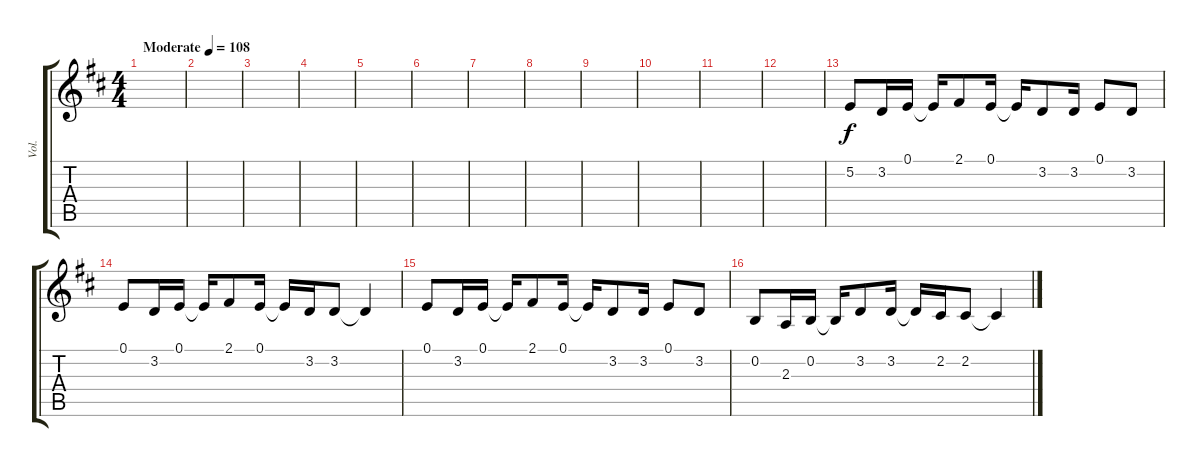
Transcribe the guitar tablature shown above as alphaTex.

\track ("Vol." "Vol.") {instrument orchestralharp}
\staff {score tabs}
\tuning (E4 B3 G3 D3 A2 E2) {hide}
\ts (4 4)
\tempo (108 "Moderate")
\clef g2
\ks d
|
|
|
|
|
|
|
|
|
|
|
|
5.2.8 3.2.16 0.1.16 0.1{t}.16 2.1.8 0.1.16 0.1{t}.16 3.2.8 3.2.16 0.1.8 3.2.8 |
0.1.8 3.2.16 0.1.16 0.1{t}.16 2.1.8 0.1.16 0.1{t}.16 3.2.16 3.2.8 3.2{t}.4 |
0.1.8 3.2.16 0.1.16 0.1{t}.16 2.1.8 0.1.16 0.1{t}.16 3.2.8 3.2.16 0.1.8 3.2.8 |
0.2.8 2.3.16 0.2.16 0.2{t}.16 3.2.8 3.2.16 3.2{t}.16 2.2.16 2.2.8 2.2{t}.4
